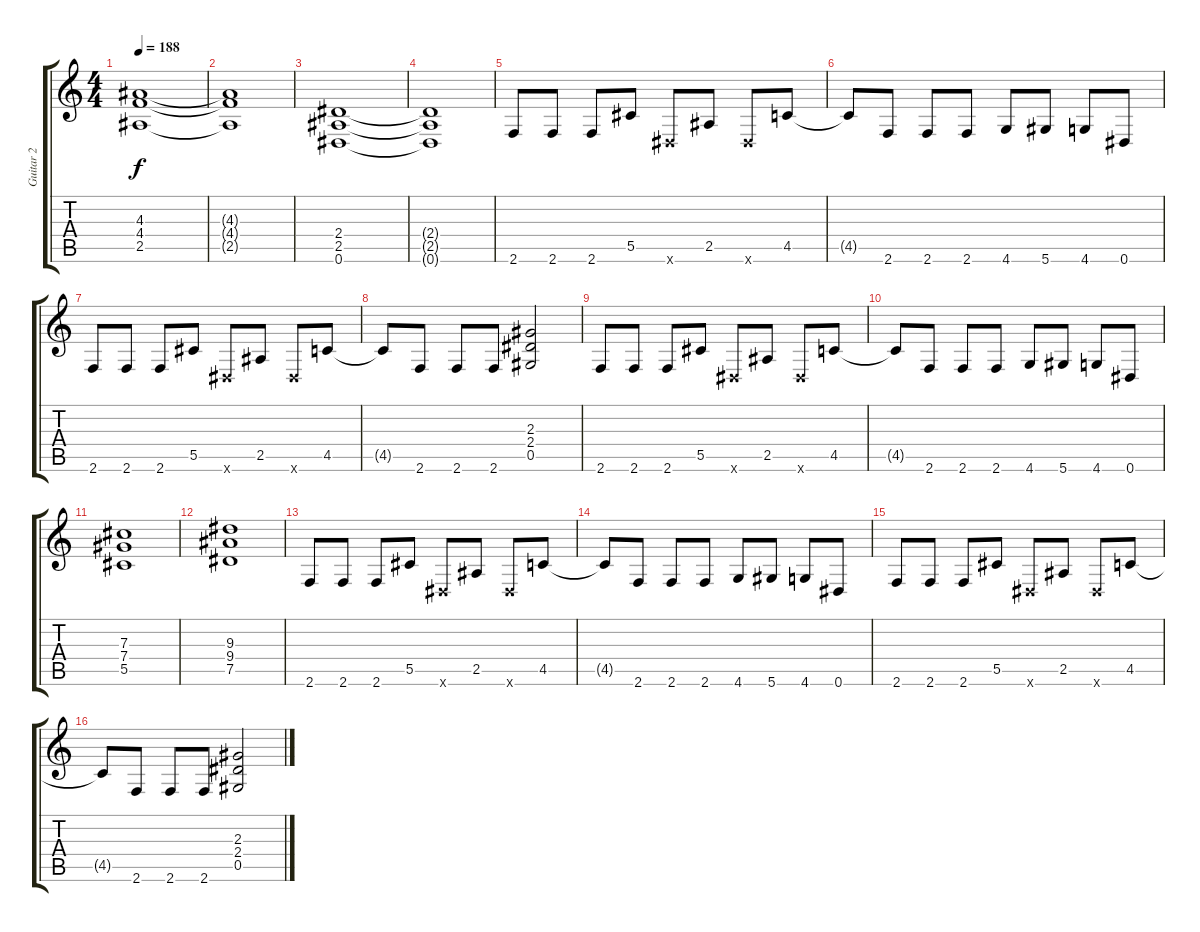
\track ("Guitar 2" "Guitar 2") {instrument distortionguitar}
\staff {score tabs}
\tuning (Eb4 Bb3 Gb3 Db3 Ab2 Eb2) {hide}
\ts (4 4)
\tempo 188
\clef g2
\ks c
(4.3 4.4 2.5).1{dy f} |
(4.3{t} 4.4{t} 2.5{t}).1 |
(2.4 2.5 0.6).1 |
(2.4{t} 2.5{t} 0.6{t}).1 |
2.6.8 2.6.8 2.6.8 5.5.8 0.6{x}.8 2.5.8 0.6{x}.8 4.5.8 |
4.5{t}.8 2.6.8 2.6.8 2.6.8 4.6.8 5.6.8 4.6.8 0.6.8 |
2.6.8 2.6.8 2.6.8 5.5.8 0.6{x}.8 2.5.8 0.6{x}.8 4.5.8 |
4.5{t}.8 2.6.8 2.6.8 2.6.8 (2.3 2.4 0.5).2 |
2.6.8 2.6.8 2.6.8 5.5.8 0.6{x}.8 2.5.8 0.6{x}.8 4.5.8 |
4.5{t}.8 2.6.8 2.6.8 2.6.8 4.6.8 5.6.8 4.6.8 0.6.8 |
(7.3 7.4 5.5).1 |
(9.3 9.4 7.5).1 |
2.6.8 2.6.8 2.6.8 5.5.8 0.6{x}.8 2.5.8 0.6{x}.8 4.5.8 |
4.5{t}.8 2.6.8 2.6.8 2.6.8 4.6.8 5.6.8 4.6.8 0.6.8 |
2.6.8 2.6.8 2.6.8 5.5.8 0.6{x}.8 2.5.8 0.6{x}.8 4.5.8 |
4.5{t}.8 2.6.8 2.6.8 2.6.8 (2.3 2.4 0.5).2
